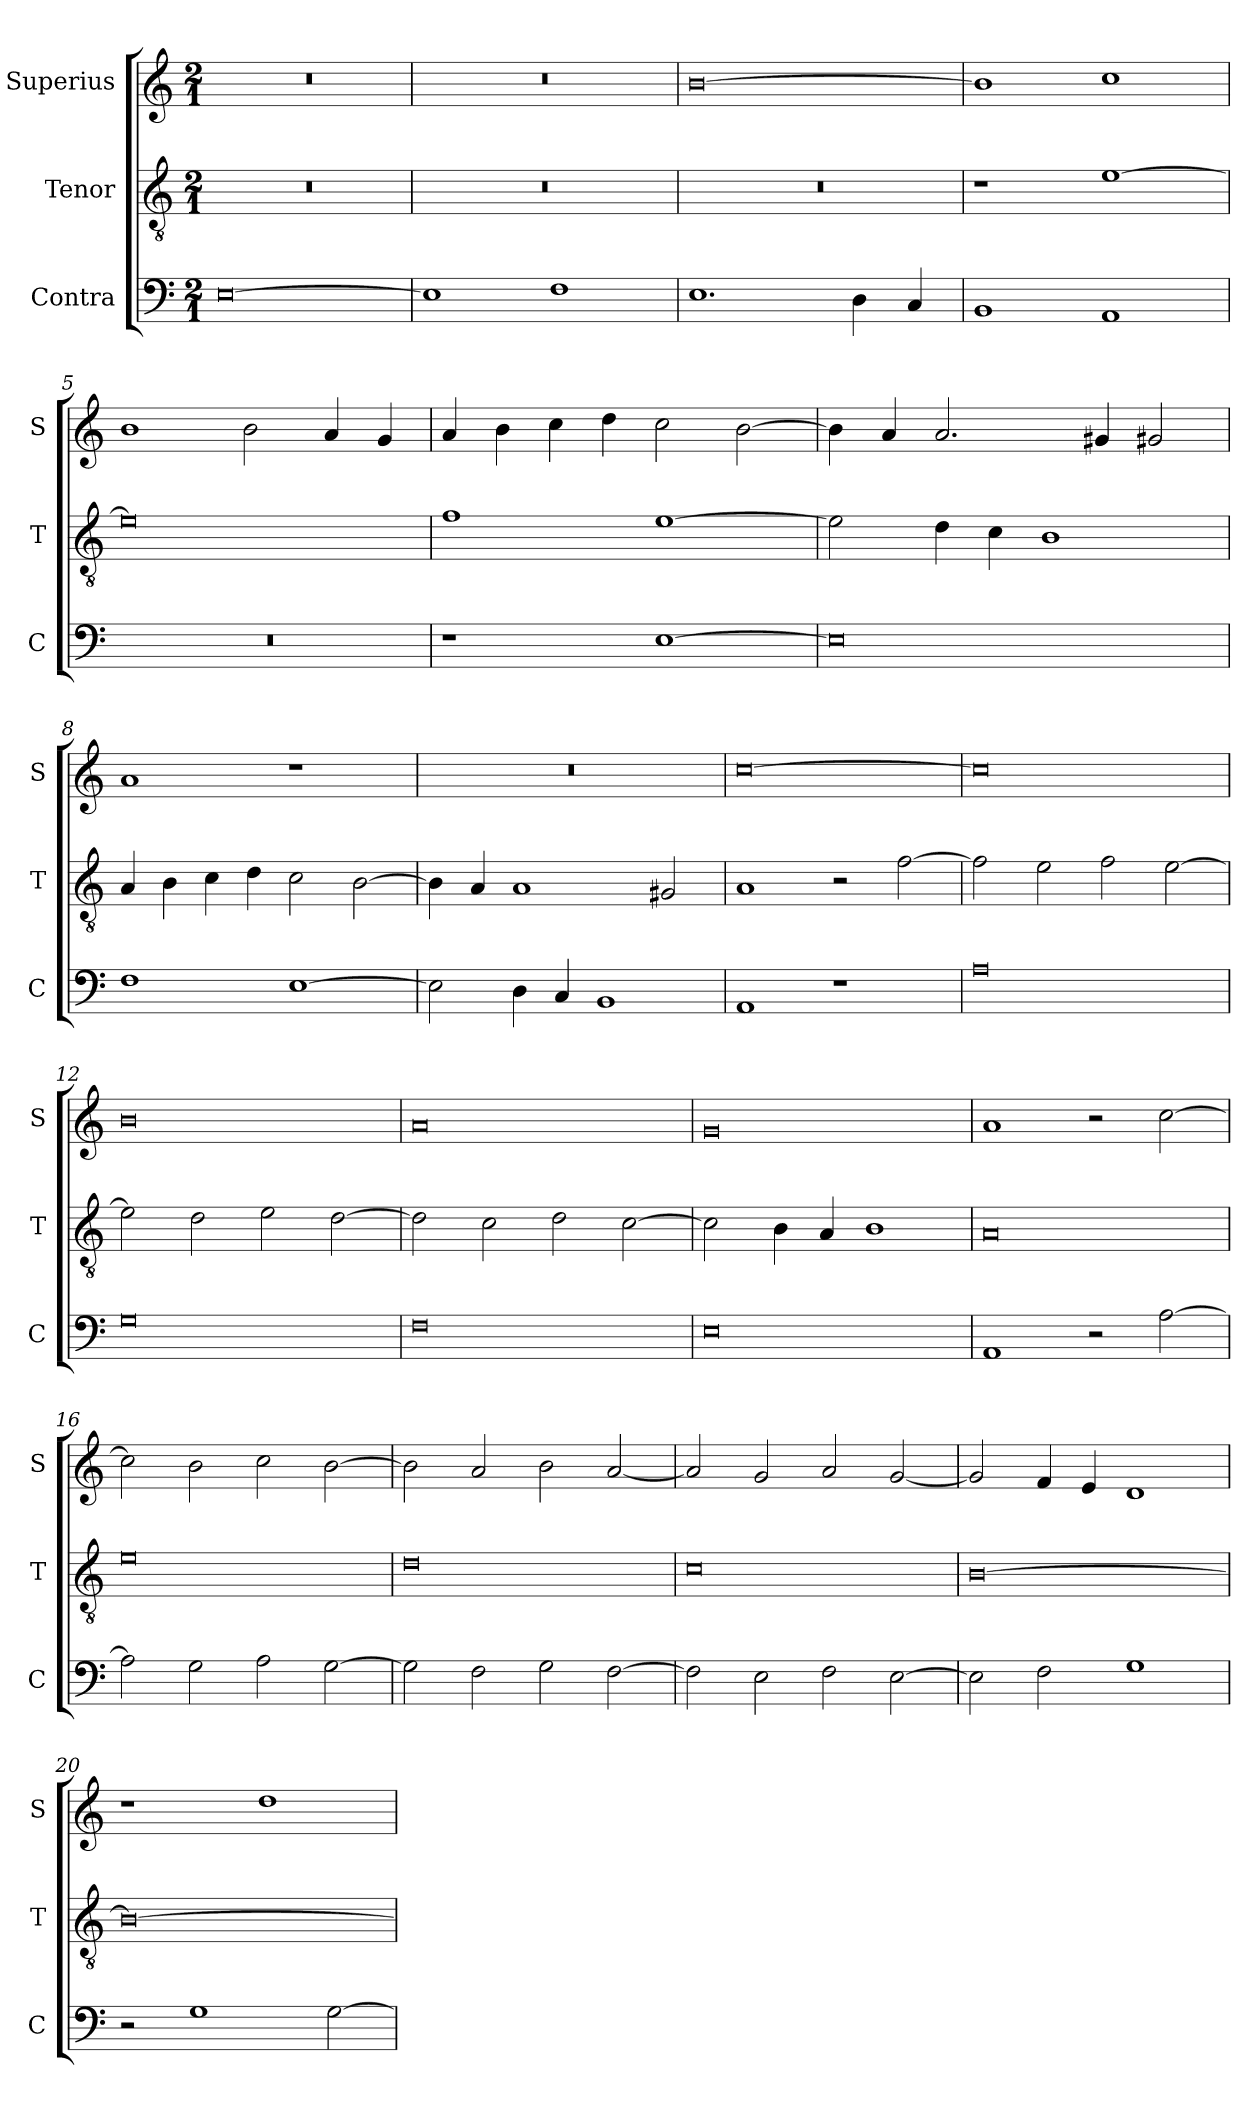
**kern	**kern	**kern
*part3	*part2	*part1
*staff3	*staff2	*staff1
*I"Contra	*I"Tenor	*I"Superius
*I'C	*I'T	*I'S
*clefF4	*clefGv2	*clefG2
*k[]	*k[]	*k[]
*M2/1	*M2/1	*M2/1
=1	=1	=1
[0E	0r	0r
=2	=2	=2
1E]	0r	0r
1F	.	.
=3	=3	=3
1.E	0r	[0b
4D\	.	.
4C/	.	.
=4	=4	=4
1BB	1r	1b]
1AA	[1e	1cc
=5	=5	=5
0r	0e]	1b
.	.	2b\
.	.	4a/
.	.	4g/
=6	=6	=6
1r	1f	4a/
.	.	4b\
.	.	4cc\
.	.	4dd\
[1E	[1e	2cc\
.	.	[2b\
=7	=7	=7
0E]	2e\]	4b\]
.	.	4a/
.	4d\	2.a/
.	4c\	.
.	1B	.
.	.	4g#X/
.	.	2g#X/
=8	=8	=8
1F	4A/	1a
.	4B\	.
.	4c\	.
.	4d\	.
[1E	2c\	1r
.	[2B\	.
=9	=9	=9
2E\]	4B\]	0r
.	4A/	.
4D\	1A	.
4C/	.	.
1BB	.	.
.	2G#X/	.
=10	=10	=10
1AA	1A	[0cc
1r	2r	.
.	[2f\	.
=11	=11	=11
0A	2f\]	0cc]
.	2e\	.
.	2f\	.
.	[2e\	.
=12	=12	=12
0G	2e\]	0b
.	2d\	.
.	2e\	.
.	[2d\	.
=13	=13	=13
0F	2d\]	0a
.	2c\	.
.	2d\	.
.	[2c\	.
=14	=14	=14
0E	2c\]	0g
.	4B\	.
.	4A/	.
.	1B	.
=15	=15	=15
1AA	0A	1a
2r	.	2r
[2A\	.	[2cc\
=16	=16	=16
2A\]	0e	2cc\]
2G\	.	2b\
2A\	.	2cc\
[2G\	.	[2b\
=17	=17	=17
2G\]	0d	2b\]
2F\	.	2a/
2G\	.	2b\
[2F\	.	[2a/
=18	=18	=18
2F\]	0c	2a/]
2E\	.	2g/
2F\	.	2a/
[2E\	.	[2g/
=19	=19	=19
2E\]	[0B	2g/]
2F\	.	4f/
.	.	4e/
1G	.	1d
=20	=20	=20
2r	0B_	1r
1G	.	.
.	.	1dd
[2G\	.	.
=	=	=
*-	*-	*-
